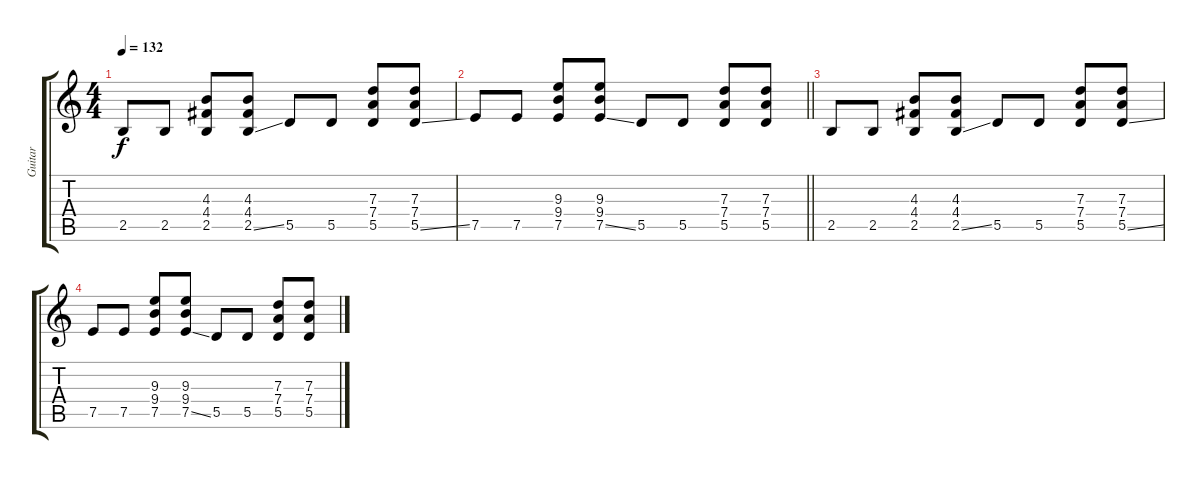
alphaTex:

\track ("Guitar" "Guitar") {instrument overdrivenguitar}
\staff {score tabs}
\tuning (E4 B3 G3 D3 A2 E2) {hide}
\ts (4 4)
\tempo 132
\clef g2
\ks c
2.5.8{dy f volume 5} 2.5.8 (4.3 4.4 2.5).8 (4.3 4.4 2.5{ss}).8 5.5.8 5.5.8 (7.3 7.4 5.5).8 (7.3 7.4 5.5{ss}).8 |
\barLineRight lightlight
7.5.8{volume 4} 7.5.8 (9.3 9.4 7.5).8 (9.3 9.4 7.5{ss}).8 5.5.8 5.5.8 (7.3 7.4 5.5).8 (7.3 7.4 5.5).8 |
2.5.8{volume 3} 2.5.8 (4.3 4.4 2.5).8 (4.3 4.4 2.5{ss}).8 5.5.8 5.5.8 (7.3 7.4 5.5).8 (7.3 7.4 5.5{ss}).8 |
7.5.8{volume 2} 7.5.8 (9.3 9.4 7.5).8 (9.3 9.4 7.5{ss}).8 5.5.8 5.5.8 (7.3 7.4 5.5).8 (7.3 7.4 5.5).8
